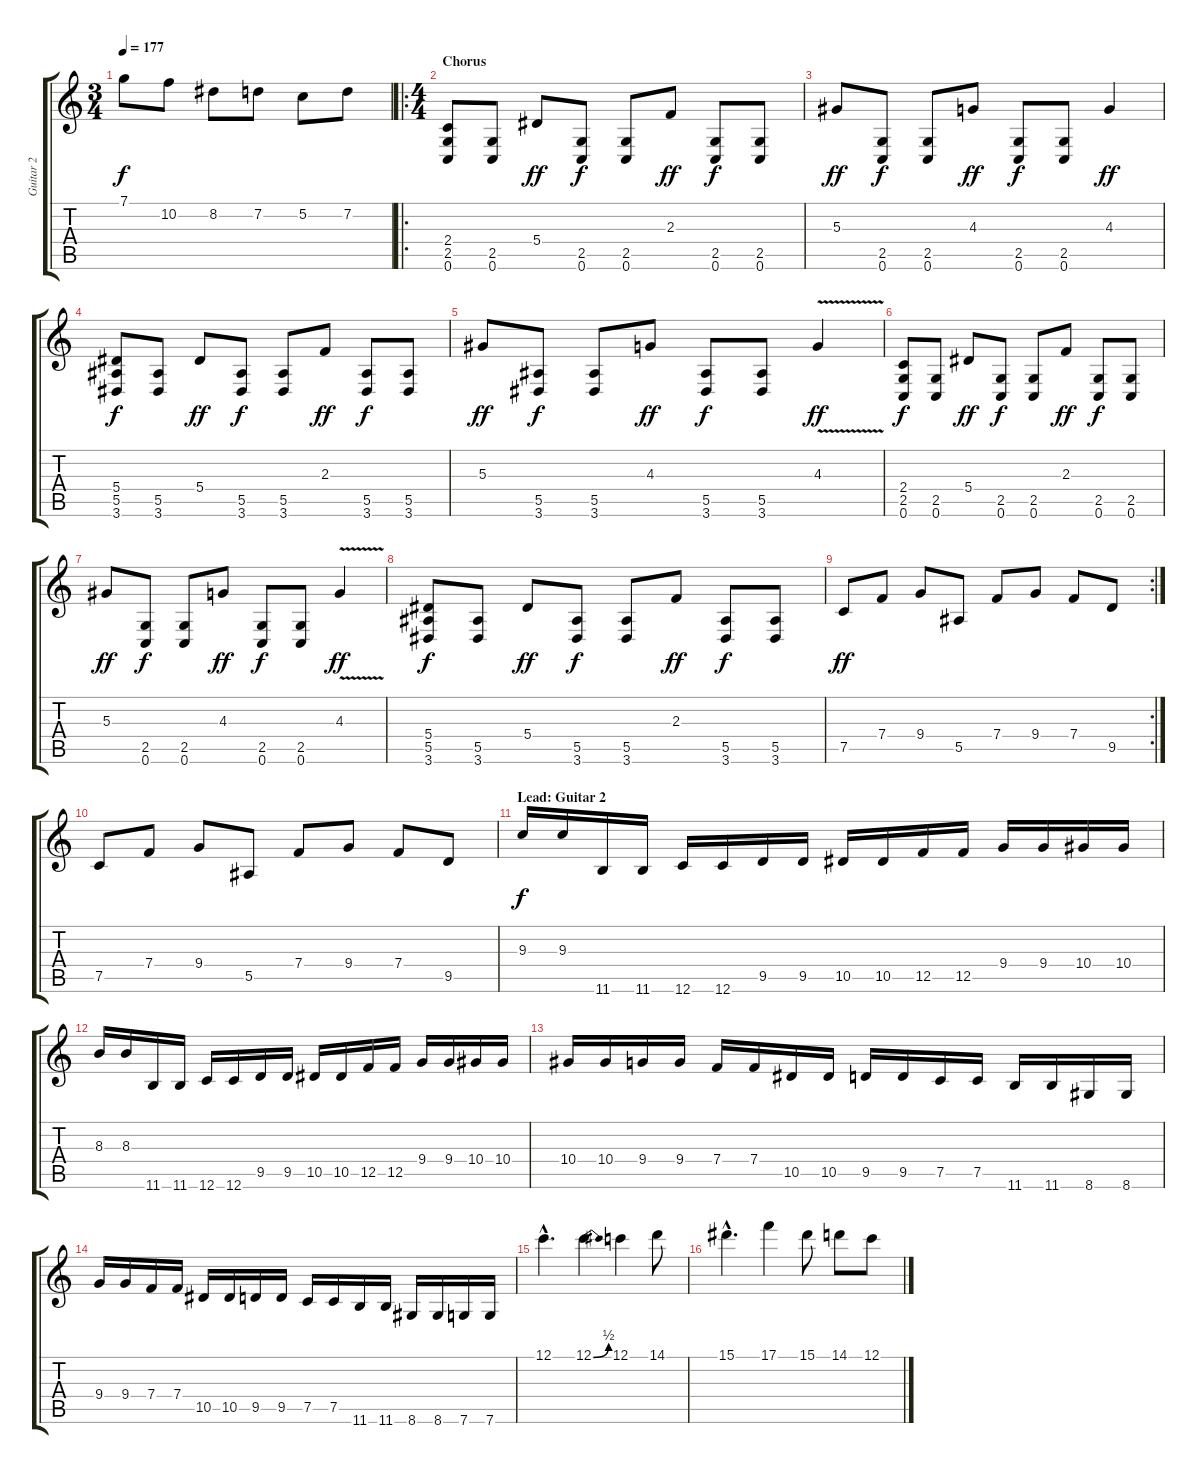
\track ("Guitar 2" "Guitar 2") {instrument distortionguitar}
\staff {score tabs}
\tuning (C4 G3 Eb3 Bb2 F2 C2) {hide}
\ts (3 4)
\tempo 177
\clef g2
\ks c
7.1.8{dy f} 10.2.8 8.2.8 7.2.8 5.2.8 7.2.8 |
\ro
\ts (4 4)
\section ("" "Chorus")
(2.4 2.5 0.6).8 (2.5 0.6).8 5.4.8{dy ff} (2.5 0.6).8{dy f} (2.5 0.6).8 2.3.8{dy ff} (2.5 0.6).8{dy f} (2.5 0.6).8 |
5.3.8{dy ff} (2.5 0.6).8{dy f} (2.5 0.6).8 4.3.8{dy ff} (2.5 0.6).8{dy f} (2.5 0.6).8 4.3.4{dy ff} |
(5.4 5.5 3.6).8{dy f} (5.5 3.6).8 5.4.8{dy ff} (5.5 3.6).8{dy f} (5.5 3.6).8 2.3.8{dy ff} (5.5 3.6).8{dy f} (5.5 3.6).8 |
5.3.8{dy ff} (5.5 3.6).8{dy f} (5.5 3.6).8 4.3.8{dy ff} (5.5 3.6).8{dy f} (5.5 3.6).8 4.3{v}.4{dy ff} |
(2.4 2.5 0.6).8{dy f} (2.5 0.6).8 5.4.8{dy ff} (2.5 0.6).8{dy f} (2.5 0.6).8 2.3.8{dy ff} (2.5 0.6).8{dy f} (2.5 0.6).8 |
5.3.8{dy ff} (2.5 0.6).8{dy f} (2.5 0.6).8 4.3.8{dy ff} (2.5 0.6).8{dy f} (2.5 0.6).8 4.3{v}.4{dy ff} |
(5.4 5.5 3.6).8{dy f} (5.5 3.6).8 5.4.8{dy ff} (5.5 3.6).8{dy f} (5.5 3.6).8 2.3.8{dy ff} (5.5 3.6).8{dy f} (5.5 3.6).8 |
\rc 2
7.5.8{dy ff} 7.4.8 9.4.8 5.5.8 7.4.8 9.4.8 7.4.8 9.5.8 |
7.5.8 7.4.8 9.4.8 5.5.8 7.4.8 9.4.8 7.4.8 9.5.8 |
\section ("" "Lead: Guitar 2")
9.3.16{dy f} 9.3.16 11.6.16 11.6.16 12.6.16 12.6.16 9.5.16 9.5.16 10.5.16 10.5.16 12.5.16 12.5.16 9.4.16 9.4.16 10.4.16 10.4.16 |
8.3.16 8.3.16 11.6.16 11.6.16 12.6.16 12.6.16 9.5.16 9.5.16 10.5.16 10.5.16 12.5.16 12.5.16 9.4.16 9.4.16 10.4.16 10.4.16 |
10.4.16 10.4.16 9.4.16 9.4.16 7.4.16 7.4.16 10.5.16 10.5.16 9.5.16 9.5.16 7.5.16 7.5.16 11.6.16 11.6.16 8.6.16 8.6.16 |
9.4.16 9.4.16 7.4.16 7.4.16 10.5.16 10.5.16 9.5.16 9.5.16 7.5.16 7.5.16 11.6.16 11.6.16 8.6.16 8.6.16 7.6.16 7.6.16 |
12.1{hac}.4{d} 12.1{be (bend 0 0 60 2)}.4 12.1.4 14.1.8 |
15.1{hac}.4{d} 17.1.4 15.1.8 14.1.8 12.1.8
